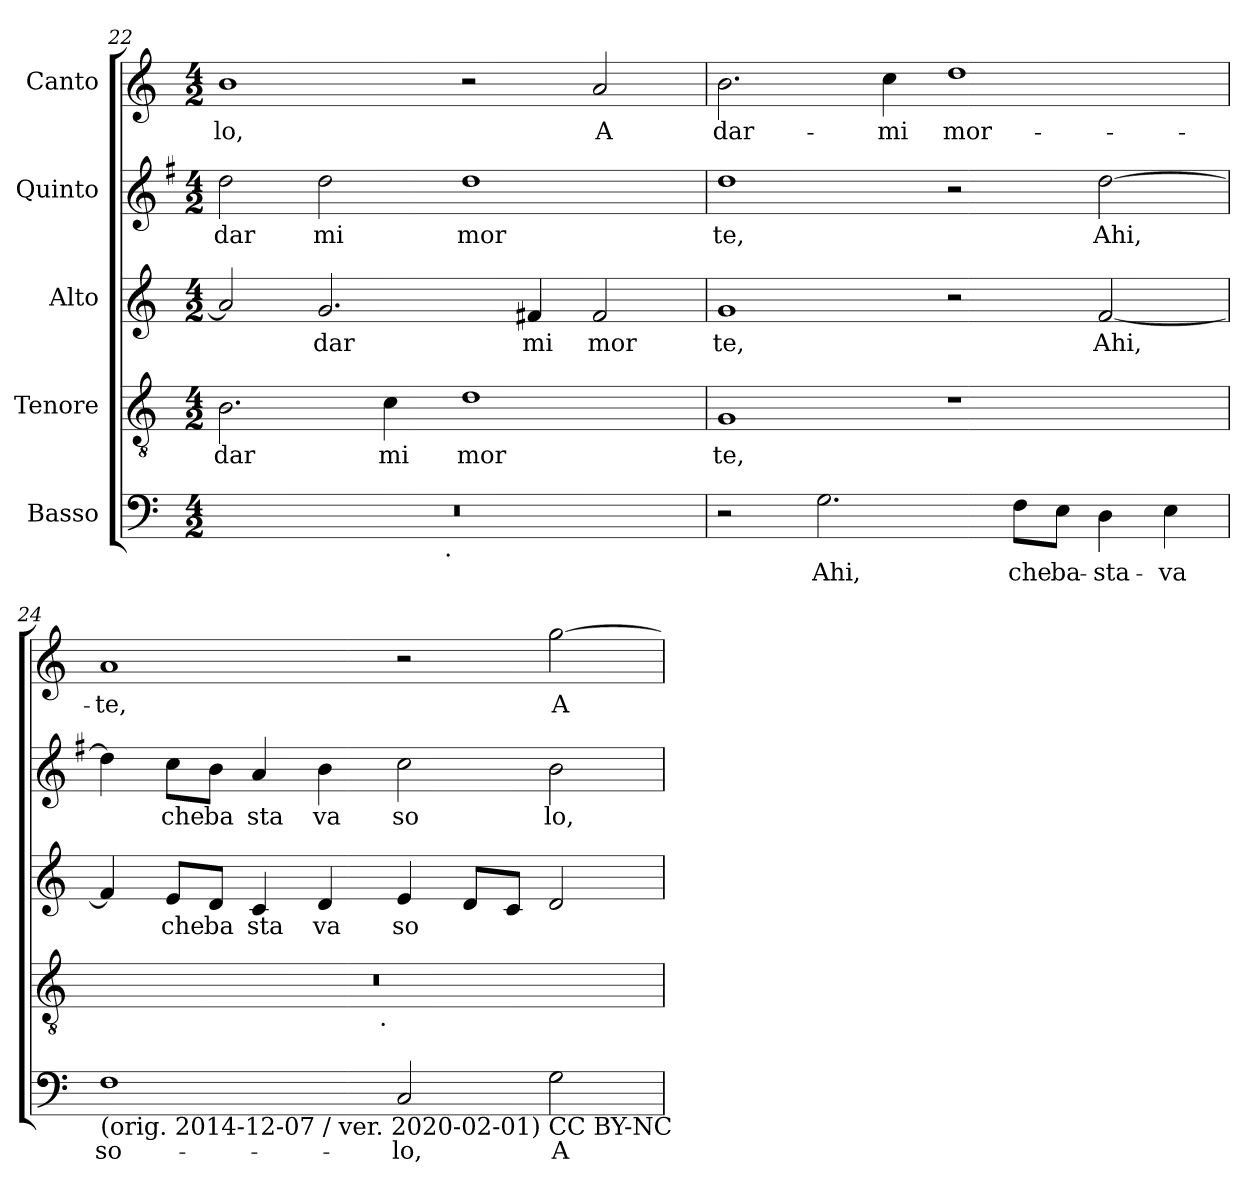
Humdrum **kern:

**kern	**text	**kern	**text	**kern	**text	**kern	**text	**kern	**text
*part5	*part5	*part4	*part4	*part3	*part3	*part2	*part2	*part1	*part1
*staff5	*staff5	*staff4	*staff4	*staff3	*staff3	*staff2	*staff2	*staff1	*staff1
*I"Basso	*	*I"Tenore	*	*I"Alto	*	*I"Quinto	*	*I"Canto	*
*clefF4	*	*clefGv2	*	*clefG2	*	*clefG2	*	*clefG2	*
*	*	*	*	*	*	*ITrd-3c-5	*	*	*
*k[]	*	*k[]	*	*k[]	*	*k[]	*	*k[]	*
*C:	*	*C:	*	*C:	*	*C:	*	*C:	*
*M4/2	*	*M4/2	*	*M4/2	*	*M4/2	*	*M4/2	*
=22	=22	=22	=22	=22	=22	=22	=22	=22	=22
!	!	!	!LO:LY:b:cj	!	!LO:LY:b:cj	!	!LO:LY:b:cj	!	!LO:LY:b:cj
*^	*	*	*	*	*	*	*	*	*
0r	2ryy	.	2.B\	dar	2a/]	.	2gg\	dar	1b	-lo,
!	!	!	!	!	!	!LO:LY:b:cj	!	!LO:LY:b:cj	!	!
.	4...ryy	.	.	.	2.g/	dar	2gg\	mi	.	.
!	!	!	!	!LO:LY:b:cj	!	!	!	!	!	!
.	.	.	4c\	mi	.	.	.	.	.	.
!	!LO:TX:b:t=.	!	!	!	!	!	!	!	!	!
.	1ryy	.	.	.	.	.	.	.	.	.
!	!	!	!	!LO:LY:b:cj	!	!	!	!LO:LY:b:cj	!	!
.	.	.	1d	mor	.	.	1gg	mor	2r	.
!	!	!	!	!	!	!LO:LY:b:cj	!	!	!	!
.	.	.	.	.	4f#X/	mi	.	.	.	.
!	!	!	!	!	!	!LO:LY:b:cj	!	!	!	!LO:LY:b:cj
.	.	.	.	.	2f#/	mor	.	.	2a/	A
.	32ryy	.	.	.	.	.	.	.	.	.
=23	=23	=23	=23	=23	=23	=23	=23	=23	=23	=23
!	!	!	!	!LO:LY:b:cj	!	!LO:LY:b:cj	!	!LO:LY:b:cj	!	!LO:LY:b:cj
*v	*v	*	*	*	*	*	*	*	*	*
2r	.	1G	te,	1g	te,	1gg	te,	2.b\	dar-
!	!LO:LY:b:cj	!	!	!	!	!	!	!	!
2.G\	-Ahi,	.	.	.	.	.	.	.	.
!	!	!	!	!	!	!	!	!	!LO:LY:b:cj
.	.	.	.	.	.	.	.	4cc\	-mi
!	!	!	!	!	!	!	!	!	!LO:LY:b:cj
.	.	1r	.	2r	.	2r	.	1dd	mor-
!	!LO:LY:b:cj	!	!	!	!	!	!	!	!
8F\L	che	.	.	.	.	.	.	.	.
!	!LO:LY:b:cj	!	!	!	!	!	!	!	!
8E\J	ba-	.	.	.	.	.	.	.	.
!	!LO:LY:b:cj	!	!	!	!LO:LY:b:cj	!	!LO:LY:b:cj	!	!
4D\	-sta-	.	.	[<2f/	Ahi,	[>2gg\	Ahi,	.	.
!	!LO:LY:b:cj	!	!	!	!	!	!	!	!
4E\	-va	.	.	.	.	.	.	.	.
=24	=24	=24	=24	=24	=24	=24	=24	=24	=24
!LO:TX:b:t=(orig. 2014-12-07 / ver. 2020-02-01) CC BY-NC	!	!	!	!	!	!	!	!	!
!	!LO:LY:b:cj	!	!	!	!LO:LY:b:cj	!	!LO:LY:b:cj	!	!LO:LY:b:cj
*	*	*^	*	*	*	*	*	*	*
1F	so-	0r	2ryy	.	4f/]	.	4gg\]	.	1a	-te,
!	!	!	!	!	!	!LO:LY:b:cj	!	!LO:LY:b:cj	!	!
.	.	.	.	.	8e/L	che	8ff\L	che	.	.
!	!	!	!	!	!	!LO:LY:b:cj	!	!LO:LY:b:cj	!	!
.	.	.	.	.	8d/J	ba	8ee\J	ba	.	.
!	!	!	!	!	!	!LO:LY:b:cj	!	!LO:LY:b:cj	!	!
.	.	.	4...ryy	.	4c/	sta	4dd/	sta	.	.
!	!	!	!	!	!	!LO:LY:b:cj	!	!LO:LY:b:cj	!	!
.	.	.	.	.	4d/	va	4ee\	va	.	.
!	!	!	!LO:TX:b:t=.	!	!	!	!	!	!	!
.	.	.	1ryy	.	.	.	.	.	.	.
!	!LO:LY:b:cj	!	!	!	!	!LO:LY:b:cj	!	!LO:LY:b:cj	!	!
2C/	-lo,	.	.	.	4e/	so	2ff\	so	2r	.
!	!	!	!	!	!	!LO:LY:b:cj	!	!	!	!
.	.	.	.	.	8d/L	.	.	.	.	.
!	!	!	!	!	!	!LO:LY:b:cj	!	!	!	!
.	.	.	.	.	8c/J	.	.	.	.	.
!	!LO:LY:b:cj	!	!	!	!	!LO:LY:b:cj	!	!LO:LY:b:cj	!	!LO:LY:b:cj
2G\	A	.	.	.	2d/	.	2ee\	lo,	[>2gg\	A
.	.	.	32ryy	.	.	.	.	.	.	.
*	*	*v	*v	*	*	*	*	*	*	*
=	=	=	=	=	=	=	=	=	=
*-	*-	*-	*-	*-	*-	*-	*-	*-	*-
